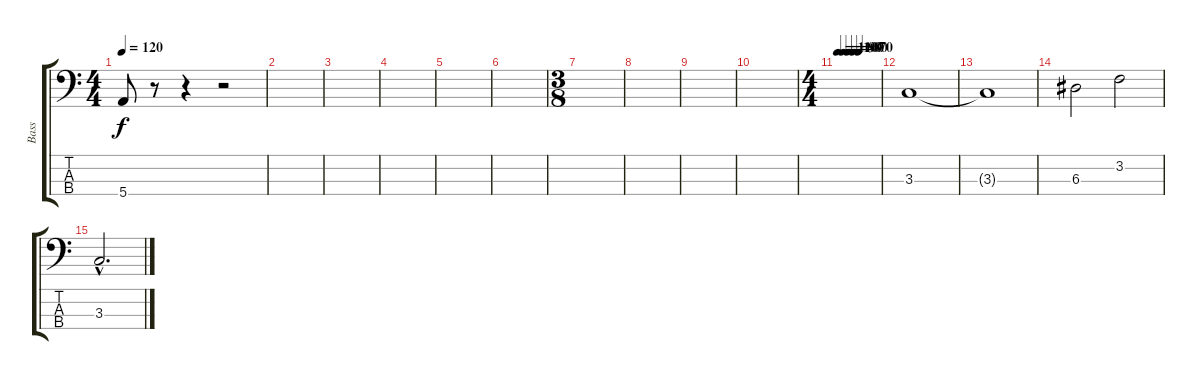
\track ("Bass" "Bass") {instrument electricbassfinger}
\staff {score tabs}
\tuning (G2 D2 A1 E1) {hide}
\ts (4 4)
\tempo 120
\clef f4
\ks c
5.4.8{dy f} r.8 r.4 r.2 |
|
|
|
|
|
\ts (3 8)
|
|
|
|
\ts (4 4)
\tempo 110
\tempo (100 0.125)
\tempo (90 0.25)
\tempo (80 0.375)
\tempo (70 0.5)
|
3.3.1 |
3.3{t}.1 |
6.3.2 3.2.2 |
3.3{hac}.2{d}
